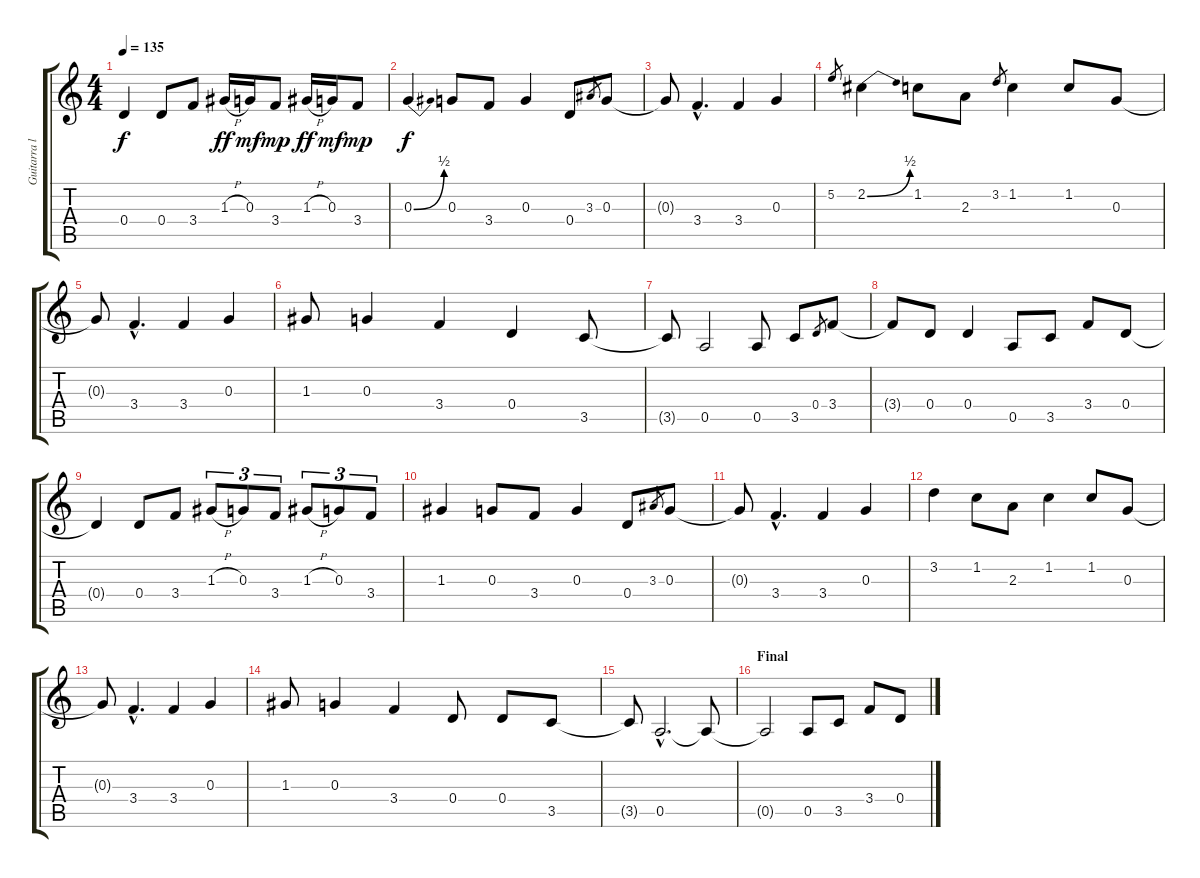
\track ("Guitarra limpia" "Guitarra l") {instrument electricguitarjazz}
\staff {score tabs}
\tuning (E4 B3 G3 D3 A2 E2) {hide}
\ts (4 4)
\tempo 135
\clef g2
\ks c
0.4{t}.4{dy f} 0.4.8 3.4.8 1.3{h}.16{dy ff} 0.3.16{dy mf} 3.4.8{dy mp} 1.3{h}.16{dy ff} 0.3.16{dy mf} 3.4.8{dy mp} |
0.3{be (bend 0 0 60 2)}.4{dy f} 0.3.8 3.4.8 0.3.4 0.4.8 3.3.8{gr} 0.3.8 |
0.3{t}.8 3.4{hac}.4{d} 3.4.4 0.3.4 |
5.2.8{gr} 2.2{be (bend 0 0 60 2)}.4 1.2.8 2.3.8 3.2.8{gr} 1.2.4 1.2.8 0.3.8 |
0.3{t}.8 3.4{hac}.4{d} 3.4.4 0.3.4 |
1.3.8 0.3.4 3.4.4 0.4.4 3.5.8 |
3.5{t}.8 0.5.2 0.5.8 3.5.8 0.4.8{gr} 3.4.8 |
3.4{t}.8 0.4.8 0.4.4 0.5.8 3.5.8 3.4.8 0.4.8 |
0.4{t}.4 0.4.8 3.4.8 1.3{h}.8{tu (3 2)} 0.3.8{tu (3 2)} 3.4.8{tu (3 2)} 1.3{h}.8{tu (3 2)} 0.3.8{tu (3 2)} 3.4.8{tu (3 2)} |
1.3.4 0.3.8 3.4.8 0.3.4 0.4.8 3.3.8{gr} 0.3.8 |
0.3{t}.8 3.4{hac}.4{d} 3.4.4 0.3.4 |
3.2.4 1.2.8 2.3.8 1.2.4 1.2.8 0.3.8 |
0.3{t}.8 3.4{hac}.4{d} 3.4.4 0.3.4 |
1.3.8 0.3.4 3.4.4 0.4.8 0.4.8 3.5.8 |
3.5{t}.8 0.5{hac}.2{d} 0.5{t}.8 |
\section ("" "Final")
0.5{t}.2 0.5.8 3.5.8 3.4.8 0.4.8
